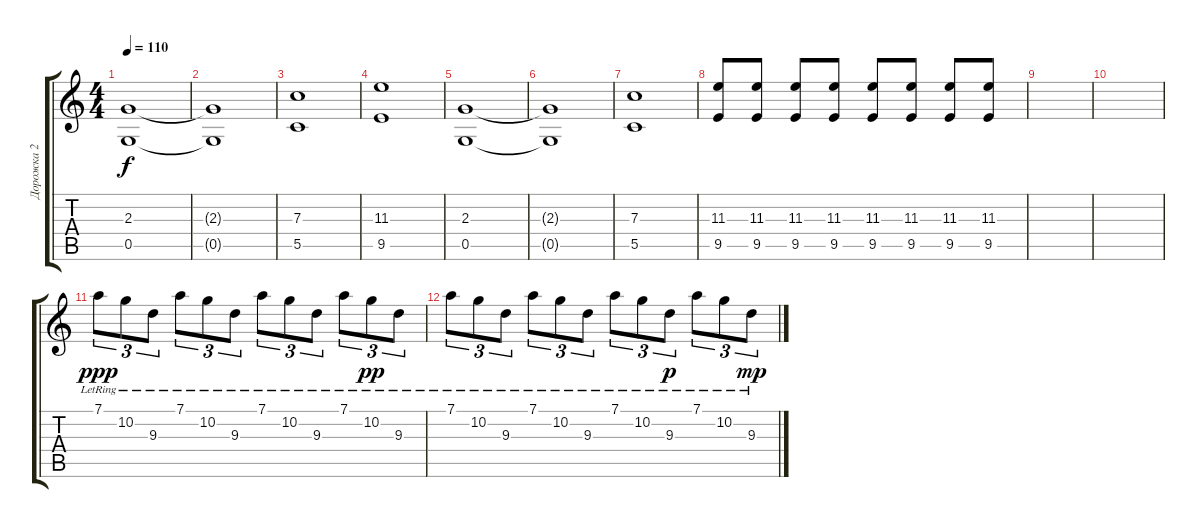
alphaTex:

\track ("Дорожка 2" "Дорожка 2") {instrument distortionguitar}
\staff {score tabs}
\tuning (D4 A3 F3 C3 G2 C2) {hide}
\ts (4 4)
\tempo 110
\clef g2
\ks c
(2.3 0.5).1{dy f} |
(2.3{t} 0.5{t}).1 |
(7.3 5.5).1 |
(11.3 9.5).1 |
(2.3 0.5).1 |
(2.3{t} 0.5{t}).1 |
(7.3 5.5).1 |
(11.3 9.5).8 (11.3 9.5).8 (11.3 9.5).8 (11.3 9.5).8 (11.3 9.5).8 (11.3 9.5).8 (11.3 9.5).8 (11.3 9.5).8 |
|
|
7.1{lr}.8{tu (3 2) dy ppp instrument electricguitarjazz} 10.2{lr}.8{tu (3 2)} 9.3{lr}.8{tu (3 2)} 7.1{lr}.8{tu (3 2)} 10.2{lr}.8{tu (3 2)} 9.3{lr}.8{tu (3 2)} 7.1{lr}.8{tu (3 2)} 10.2{lr}.8{tu (3 2)} 9.3{lr}.8{tu (3 2)} 7.1{lr}.8{tu (3 2)} 10.2{lr}.8{tu (3 2) dy pp} 9.3{lr}.8{tu (3 2)} |
7.1{lr}.8{tu (3 2)} 10.2{lr}.8{tu (3 2)} 9.3{lr}.8{tu (3 2)} 7.1{lr}.8{tu (3 2)} 10.2{lr}.8{tu (3 2)} 9.3{lr}.8{tu (3 2)} 7.1{lr}.8{tu (3 2)} 10.2{lr}.8{tu (3 2)} 9.3{lr}.8{tu (3 2) dy p} 7.1{lr}.8{tu (3 2)} 10.2{lr}.8{tu (3 2)} 9.3{lr}.8{tu (3 2) dy mp}
